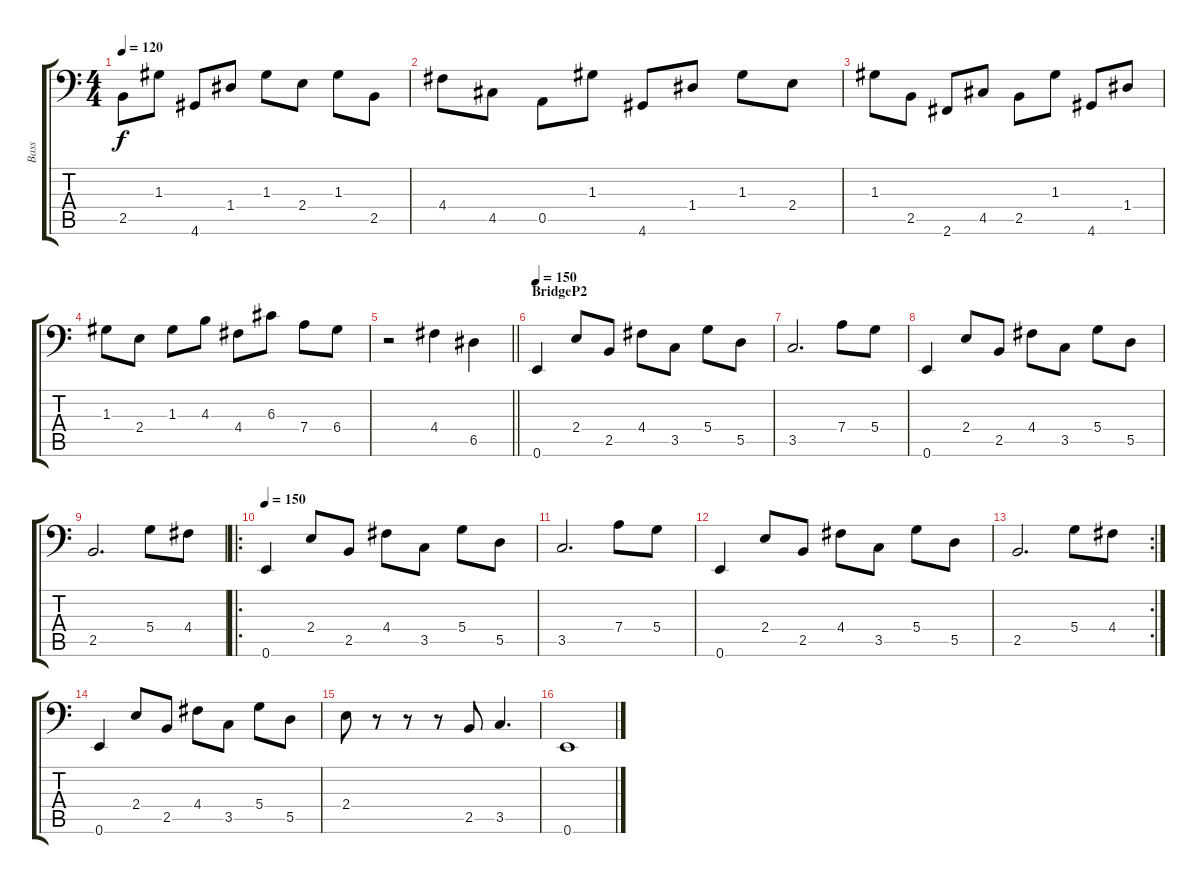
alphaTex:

\track ("Bass" "Bass") {instrument electricbassfinger}
\staff {score tabs}
\tuning (E3 B2 G2 D2 A1 E1) {hide}
\ts (4 4)
\tempo 120
\clef f4
\ks c
2.5.8{dy f} 1.3.8 4.6.8 1.4.8 1.3.8 2.4.8 1.3.8 2.5.8 |
4.4.8 4.5.8 0.5.8 1.3.8 4.6.8 1.4.8 1.3.8 2.4.8 |
1.3.8 2.5.8 2.6.8 4.5.8 2.5.8 1.3.8 4.6.8 1.4.8 |
1.3.8 2.4.8 1.3.8 4.3.8 4.4.8 6.3.8 7.4.8 6.4.8 |
\barLineRight lightlight
r.2 4.4.4 6.5.4 |
\section ("" "BridgeP2")
\tempo 150
0.6.4 2.4.8 2.5.8 4.4.8 3.5.8 5.4.8 5.5.8 |
3.5.2{d} 7.4.8 5.4.8 |
0.6.4 2.4.8 2.5.8 4.4.8 3.5.8 5.4.8 5.5.8 |
2.5.2{d} 5.4.8 4.4.8 |
\ro
\tempo 150
0.6.4 2.4.8 2.5.8 4.4.8 3.5.8 5.4.8 5.5.8 |
3.5.2{d} 7.4.8 5.4.8 |
0.6.4 2.4.8 2.5.8 4.4.8 3.5.8 5.4.8 5.5.8 |
\rc 2
2.5.2{d} 5.4.8 4.4.8 |
0.6.4 2.4.8 2.5.8 4.4.8 3.5.8 5.4.8 5.5.8 |
2.4.8 r.8 r.8 r.8 2.5.8 3.5.4{d} |
0.6.1
